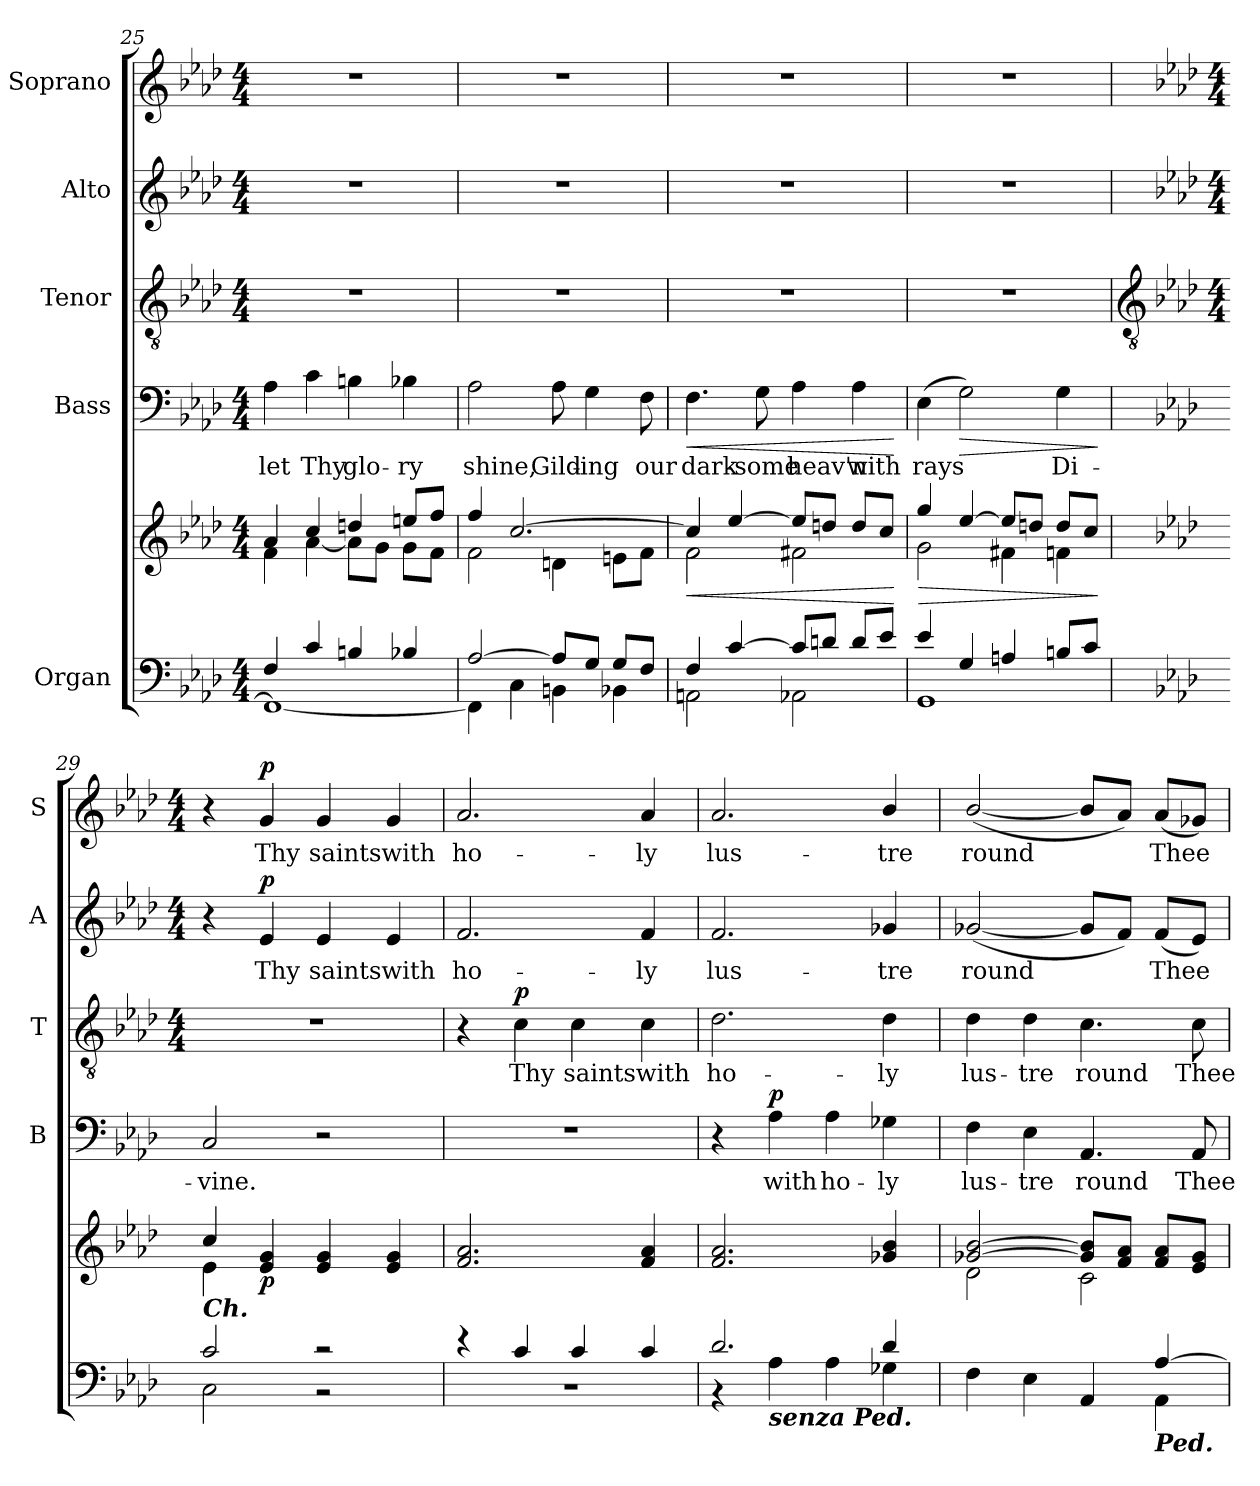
**kern	**kern	**dynam	**kern	**text	**dynam	**kern	**text	**dynam	**kern	**text	**dynam	**kern	**text	**dynam
*part5	*part5	*part5	*part4	*part4	*part4	*part3	*part3	*part3	*part2	*part2	*part2	*part1	*part1	*part1
*staff6	*staff5	*staff5/6	*staff4	*staff4	*staff4	*staff3	*staff3	*staff3	*staff2	*staff2	*staff2	*staff1	*staff1	*staff1
*I"Organ	*	*	*I"Bass	*	*	*I"Tenor	*	*	*I"Alto	*	*	*I"Soprano	*	*
*	*	*	*I'B	*	*	*I'T	*	*	*I'A	*	*	*I'S	*	*
!!LO:LB:g=z
*clefF4	*clefG2	*	*clefF4	*	*	*clefGv2	*	*	*clefG2	*	*	*clefG2	*	*
*k[b-e-a-d-]	*k[b-e-a-d-]	*	*k[b-e-a-d-]	*	*	*k[b-e-a-d-]	*	*	*k[b-e-a-d-]	*	*	*k[b-e-a-d-]	*	*
*A-:	*A-:	*	*A-:	*	*	*A-:	*	*	*A-:	*	*	*A-:	*	*
*M4/4	*M4/4	*	*M4/4	*	*	*M4/4	*	*	*M4/4	*	*	*M4/4	*	*
=25	=25	=25	=25	=25	=25	=25	=25	=25	=25	=25	=25	=25	=25	=25
*^	*^	*	*	*	*	*	*	*	*	*	*	*	*	*
!	!	!	!	!	!	!LO:LY:b	!	!	!	!	!	!	!	!	!	!
4F/	1FF\_	4a-/	4f\	.	4A-	let	.	1r	.	.	1r	.	.	1r	.	.
!	!	!	!	!	!	!LO:LY:b	!	!	!	!	!	!	!	!	!	!
4c/	.	4cc/	[4a-\	.	4c	Thy	.	.	.	.	.	.	.	.	.	.
!	!	!	!	!	!	!LO:LY:b	!	!	!	!	!	!	!	!	!	!
4Bn/	.	4ddn/	8a-\L]	.	4Bn	glo-	.	.	.	.	.	.	.	.	.	.
.	.	.	8g\J	.	.	.	.	.	.	.	.	.	.	.	.	.
!	!	!	!	!	!	!LO:LY:b	!	!	!	!	!	!	!	!	!	!
4B-X/	.	8een/L	8g\L	.	4B-X	-ry	.	.	.	.	.	.	.	.	.	.
.	.	8ff/J	8f\J	.	.	.	.	.	.	.	.	.	.	.	.	.
=26	=26	=26	=26	=26	=26	=26	=26	=26	=26	=26	=26	=26	=26	=26	=26	=26
!	!	!	!	!	!	!LO:LY:b	!	!	!	!	!	!	!	!	!	!
[2A-/	4FF\]	4ff/	2f\	.	2A-	shine,	.	1r	.	.	1r	.	.	1r	.	.
.	4C\	[2.cc/	.	.	.	.	.	.	.	.	.	.	.	.	.	.
!	!	!	!	!	!	!LO:LY:b	!	!	!	!	!	!	!	!	!	!
8A-/L]	4BBn\	.	4dn\	.	8A-	Gild-	.	.	.	.	.	.	.	.	.	.
!	!	!	!	!	!	!LO:LY:b	!	!	!	!	!	!	!	!	!	!
8G/J	.	.	.	.	4G	-ing	.	.	.	.	.	.	.	.	.	.
8G/L	4BB-X\	.	8en\L	.	.	.	.	.	.	.	.	.	.	.	.	.
!	!	!	!	!	!	!LO:LY:b	!	!	!	!	!	!	!	!	!	!
8F/J	.	.	8f\J	.	8F	our	.	.	.	.	.	.	.	.	.	.
=27	=27	=27	=27	=27	=27	=27	=27	=27	=27	=27	=27	=27	=27	=27	=27	=27
!	!	!	!	!LO:HP:b	!	!LO:LY:b	!LO:HP:b	!	!	!	!	!	!	!	!	!
4F/	2AAn\	4cc/]	2f\	<	4.F	dark-	<	1r	.	.	1r	.	.	1r	.	.
[4c/	.	[4ee-/	.	.	.	.	.	.	.	.	.	.	.	.	.	.
!	!	!	!	!	!	!LO:LY:b	!	!	!	!	!	!	!	!	!	!
.	.	.	.	.	8G	-some	.	.	.	.	.	.	.	.	.	.
!	!	!	!	!	!	!LO:LY:b	!	!	!	!	!	!	!	!	!	!
8c/L]	2AA-X\	8ee-/L]	2f#X\	.	4A-	heav'n	.	.	.	.	.	.	.	.	.	.
8dn/J	.	8ddn/J	.	.	.	.	.	.	.	.	.	.	.	.	.	.
!	!	!	!	!	!	!LO:LY:b	!	!	!	!	!	!	!	!	!	!
8d/L	.	8dd/L	.	.	4A-	with	.	.	.	.	.	.	.	.	.	.
8e-/J	.	8cc/J	.	.	.	.	.	.	.	.	.	.	.	.	.	.
*v	*v	*	*	*	*	*	*	*	*	*	*	*	*	*	*	*
*	*v	*v	*	*	*	*	*	*	*	*	*	*	*	*	*
.	.	[	.	.	[	.	.	.	.	.	.	.	.	.
=28	=28	=28	=28	=28	=28	=28	=28	=28	=28	=28	=28	=28	=28	=28
*^	*^	*	*	*	*	*	*	*	*	*	*	*	*	*
!	!	!	!	!LO:HP:b	!	!LO:LY:b	!	!	!	!	!	!	!	!	!	!
4e-/	1GG\	4gg/	2g\	>	(>4E-	rays	.	1r	.	.	1r	.	.	1r	.	.
!	!	!	!	!	!	!	!LO:HP:b	!	!	!	!	!	!	!	!	!
4G/	.	[4ee-/	.	.	2G)	.	>	.	.	.	.	.	.	.	.	.
4An/	.	8ee-/L]	4f#X\	.	.	.	.	.	.	.	.	.	.	.	.	.
.	.	8ddn/J	.	.	.	.	.	.	.	.	.	.	.	.	.	.
!	!	!	!	!	!	!LO:LY:b	!	!	!	!	!	!	!	!	!	!
8Bn/L	.	8dd/L	4fn\	.	4G	Di-	.	.	.	.	.	.	.	.	.	.
8c/J	.	8cc/J	.	.	.	.	.	.	.	.	.	.	.	.	.	.
*v	*v	*	*	*	*	*	*	*	*	*	*	*	*	*	*	*
*	*v	*v	*	*	*	*	*	*	*	*	*	*	*	*	*
.	.	]	.	.	]	.	.	.	.	.	.	.	.	.
!!LO:LB:g=z
=29	=29	=29	=29	=29	=29	=29	=29	=29	=29	=29	=29	=29	=29	=29
*	*	*	*	*	*	*clefGv2	*	*	*	*	*	*	*	*
*	*	*	*	*	*	*k[b-e-a-d-]	*	*	*k[b-e-a-d-]	*	*	*k[b-e-a-d-]	*	*
*	*	*	*	*	*	*A-:	*	*	*A-:	*	*	*A-:	*	*
*	*	*	*	*	*	*M4/4	*	*	*M4/4	*	*	*M4/4	*	*
*^	*^	*	*	*	*	*	*	*	*	*	*	*	*	*
!LO:TX:a:Bi:t=Ch.	!	!	!	!	!	!	!	!	!	!	!	!	!	!	!	!
!	!	!	!	!	!	!LO:LY:b	!	!	!	!	!	!	!	!	!	!
2c/	2C\	4cc/	4e-\	.	2C	-vine.	.	1r	.	.	4r	.	.	4r	.	.
!	!	!	!	!LO:DY:b	!	!	!	!	!	!	!	!LO:LY:b	!LO:DY:b	!	!LO:LY:b	!LO:DY:b
.	.	4e-/ 4g/	4ryy	p	.	.	.	.	.	.	4e-	Thy	p	4g	Thy	p
!	!	!	!	!	!	!	!	!	!	!	!	!LO:LY:b	!	!	!LO:LY:b	!
2r	2r	4e-/ 4g/	2ryy	.	2r	.	.	.	.	.	4e-	saints	.	4g	saints	.
!	!	!	!	!	!	!	!	!	!	!	!	!LO:LY:b	!	!	!LO:LY:b	!
.	.	4e-/ 4g/	.	.	.	.	.	.	.	.	4e-	with	.	4g	with	.
=30	=30	=30	=30	=30	=30	=30	=30	=30	=30	=30	=30	=30	=30	=30	=30	=30
!	!	!	!	!	!	!	!	!	!	!	!	!LO:LY:b	!	!	!LO:LY:b	!
4r	1r	2.f/ 2.a-/	2ryy	.	1r	.	.	4r	.	.	2.f	ho-	.	2.a-	ho-	.
!	!	!	!	!	!	!	!	!	!LO:LY:b	!LO:DY:b	!	!	!	!	!	!
4c/	.	.	.	.	.	.	.	4c	Thy	p	.	.	.	.	.	.
!	!	!	!	!	!	!	!	!	!LO:LY:b	!	!	!	!	!	!	!
4c/	.	.	2ryy	.	.	.	.	4c	saints	.	.	.	.	.	.	.
!	!	!	!	!	!	!	!	!	!LO:LY:b	!	!	!LO:LY:b	!	!	!LO:LY:b	!
4c/	.	4f/ 4a-/	.	.	.	.	.	4c	with	.	4f	-ly	.	4a-	-ly	.
=31	=31	=31	=31	=31	=31	=31	=31	=31	=31	=31	=31	=31	=31	=31	=31	=31
!	!	!	!	!	!	!	!	!	!LO:LY:b	!	!	!LO:LY:b	!	!	!LO:LY:b	!
2.d-/	4r	2.f/ 2.a-/	2ryy	.	4r	.	.	2.d-	ho-	.	2.f	lus-	.	2.a-	lus-	.
!	!LO:TX:b:Bi:t=senza Ped.	!	!	!	!	!	!	!	!	!	!	!	!	!	!	!
!	!	!	!	!	!	!LO:LY:b	!LO:DY:b	!	!	!	!	!	!	!	!	!
.	4A-\	.	.	.	4A-	with	p	.	.	.	.	.	.	.	.	.
!	!	!	!	!	!	!LO:LY:b	!	!	!	!	!	!	!	!	!	!
.	4A-\	.	2ryy	.	4A-	ho-	.	.	.	.	.	.	.	.	.	.
!	!	!	!	!	!	!LO:LY:b	!	!	!LO:LY:b	!	!	!LO:LY:b	!	!	!LO:LY:b	!
4d-/	4G-X\	4g-X/ 4b-/	.	.	4G-X	-ly	.	4d-	-ly	.	4g-X	-tre	.	4b-/	-tre	.
=32	=32	=32	=32	=32	=32	=32	=32	=32	=32	=32	=32	=32	=32	=32	=32	=32
!	!	!	!	!	!	!LO:LY:b	!	!	!LO:LY:b	!	!	!LO:LY:b	!	!	!LO:LY:b	!
4F\	2ryy	[2g-X/ [2b-/	2d-\	.	4F	lus-	.	4d-	lus-	.	(<[2g-X	round	.	(<[2b-/	round	.
!	!	!	!	!	!	!LO:LY:b	!	!	!LO:LY:b	!	!	!	!	!	!	!
4E-\	.	.	.	.	4E-	-tre	.	4d-	-tre	.	.	.	.	.	.	.
!	!	!	!	!	!	!LO:LY:b	!	!	!LO:LY:b	!	!	!	!	!	!	!
4AA-/	4ryy	8g-/] 8b-/]L	2c\	.	4.AA-	round	.	4.c	round	.	8g-L]	.	.	8b-L]	.	.
.	.	8f/ 8a-/J	.	.	.	.	.	.	.	.	8fJ)	.	.	8a-J)	.	.
!LO:TX:b:Bi:t=Ped.	!	!	!	!	!	!	!	!	!	!	!	!	!	!	!	!
!	!	!	!	!	!	!	!	!	!	!	!	!LO:LY:b	!	!	!LO:LY:b	!
[4A-/	4AA-\	8f/ 8a-/L	.	.	.	.	.	.	.	.	(<8fL	Thee	.	(<8a-L	Thee	.
!	!	!	!	!	!	!LO:LY:b	!	!	!LO:LY:b	!	!	!	!	!	!	!
.	.	8e-/ 8g-/J	.	.	8AA-	Thee	.	8c	Thee	.	8e-J)	.	.	8g-XJ)	.	.
*v	*v	*	*	*	*	*	*	*	*	*	*	*	*	*	*	*
*	*v	*v	*	*	*	*	*	*	*	*	*	*	*	*	*
=	=	=	=	=	=	=	=	=	=	=	=	=	=	=
*-	*-	*-	*-	*-	*-	*-	*-	*-	*-	*-	*-	*-	*-	*-
